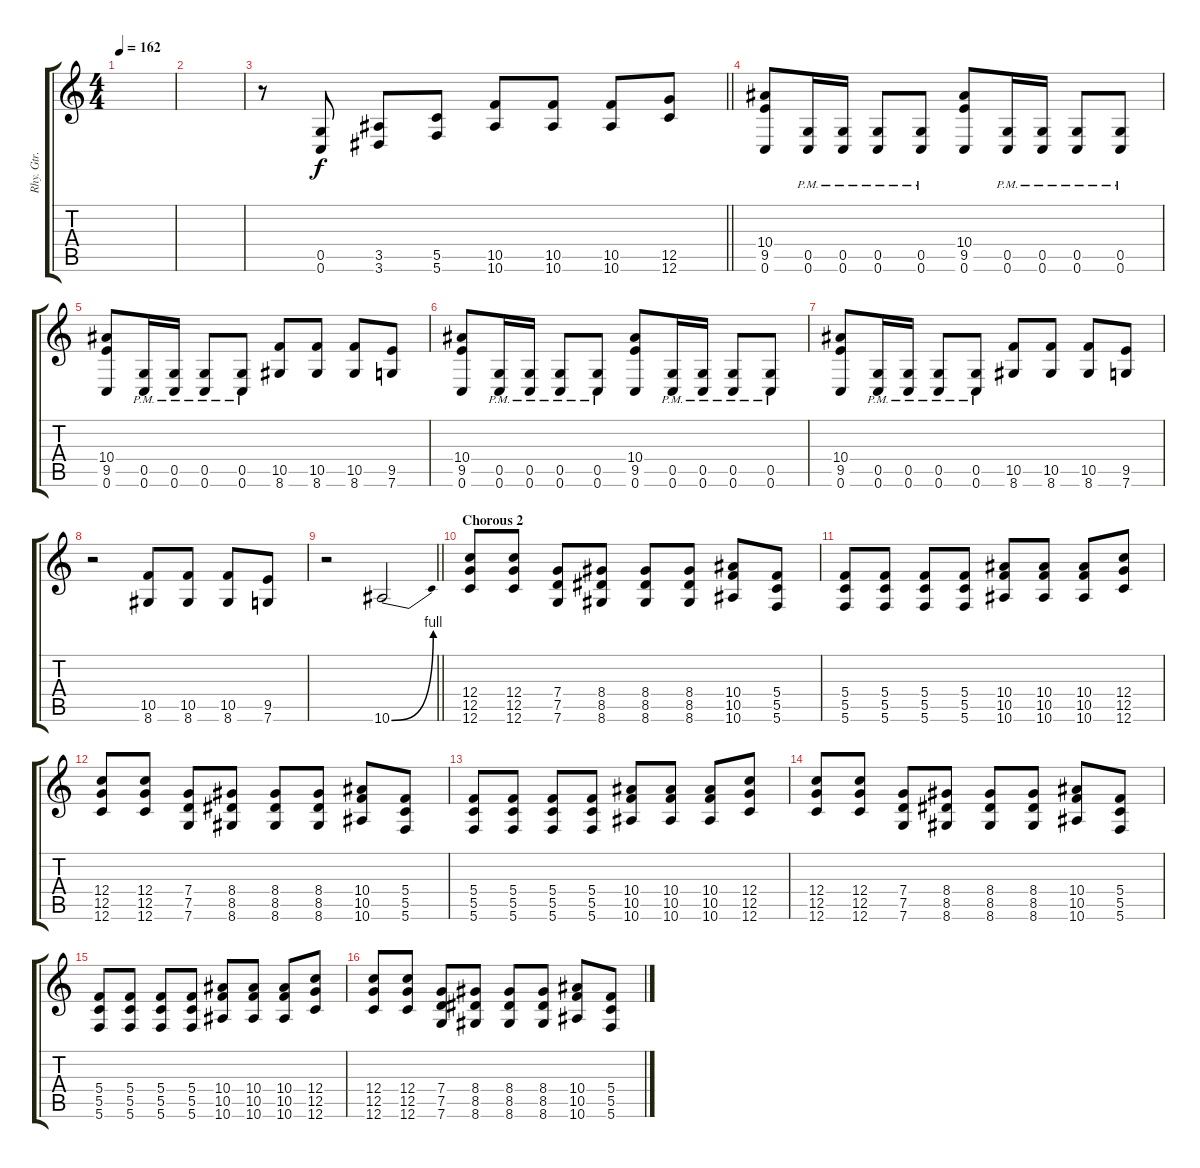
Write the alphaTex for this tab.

\track ("Rhy. Gtr. 2" "Rhy. Gtr. ") {instrument distortionguitar}
\staff {score tabs}
\tuning (D4 A3 F3 C3 G2 C2) {hide}
\ts (4 4)
\tempo 162
\clef g2
\ks c
|
|
\barLineRight lightlight
r.8 (0.5 0.6).8 (3.5 3.6).8 (5.5 5.6).8 (10.5 10.6).8 (10.5 10.6).8 (10.5 10.6).8 (12.5 12.6).8 |
\section ("" "")
(10.4 9.5 0.6).8 (0.5{pm} 0.6{pm}).16 (0.5{pm} 0.6{pm}).16 (0.5{pm} 0.6{pm}).8 (0.5{pm} 0.6{pm}).8 (10.4 9.5 0.6).8 (0.5{pm} 0.6{pm}).16 (0.5{pm} 0.6{pm}).16 (0.5{pm} 0.6{pm}).8 (0.5{pm} 0.6{pm}).8 |
(10.4 9.5 0.6).8 (0.5{pm} 0.6{pm}).16 (0.5{pm} 0.6{pm}).16 (0.5{pm} 0.6{pm}).8 (0.5{pm} 0.6{pm}).8 (10.5 8.6).8 (10.5 8.6).8 (10.5 8.6).8 (9.5 7.6).8 |
(10.4 9.5 0.6).8 (0.5{pm} 0.6{pm}).16 (0.5{pm} 0.6{pm}).16 (0.5{pm} 0.6{pm}).8 (0.5{pm} 0.6{pm}).8 (10.4 9.5 0.6).8 (0.5{pm} 0.6{pm}).16 (0.5{pm} 0.6{pm}).16 (0.5{pm} 0.6{pm}).8 (0.5{pm} 0.6{pm}).8 |
(10.4 9.5 0.6).8 (0.5{pm} 0.6{pm}).16 (0.5{pm} 0.6{pm}).16 (0.5{pm} 0.6{pm}).8 (0.5{pm} 0.6{pm}).8 (10.5 8.6).8 (10.5 8.6).8 (10.5 8.6).8 (9.5 7.6).8 |
r.2 (10.5 8.6).8 (10.5 8.6).8 (10.5 8.6).8 (9.5 7.6).8 |
\barLineRight lightlight
r.2 10.6{be (bend 0 0 60 4)}.2 |
\section ("" "Chorous 2")
(12.4 12.5 12.6).8 (12.4 12.5 12.6).8 (7.4 7.5 7.6).8 (8.4 8.5 8.6).8 (8.4 8.5 8.6).8 (8.4 8.5 8.6).8 (10.4 10.5 10.6).8 (5.4 5.5 5.6).8 |
(5.4 5.5 5.6).8 (5.4 5.5 5.6).8 (5.4 5.5 5.6).8 (5.4 5.5 5.6).8 (10.4 10.5 10.6).8 (10.4 10.5 10.6).8 (10.4 10.5 10.6).8 (12.4 12.5 12.6).8 |
(12.4 12.5 12.6).8 (12.4 12.5 12.6).8 (7.4 7.5 7.6).8 (8.4 8.5 8.6).8 (8.4 8.5 8.6).8 (8.4 8.5 8.6).8 (10.4 10.5 10.6).8 (5.4 5.5 5.6).8 |
(5.4 5.5 5.6).8 (5.4 5.5 5.6).8 (5.4 5.5 5.6).8 (5.4 5.5 5.6).8 (10.4 10.5 10.6).8 (10.4 10.5 10.6).8 (10.4 10.5 10.6).8 (12.4 12.5 12.6).8 |
(12.4 12.5 12.6).8 (12.4 12.5 12.6).8 (7.4 7.5 7.6).8 (8.4 8.5 8.6).8 (8.4 8.5 8.6).8 (8.4 8.5 8.6).8 (10.4 10.5 10.6).8 (5.4 5.5 5.6).8 |
(5.4 5.5 5.6).8 (5.4 5.5 5.6).8 (5.4 5.5 5.6).8 (5.4 5.5 5.6).8 (10.4 10.5 10.6).8 (10.4 10.5 10.6).8 (10.4 10.5 10.6).8 (12.4 12.5 12.6).8 |
(12.4 12.5 12.6).8 (12.4 12.5 12.6).8 (7.4 7.5 7.6).8 (8.4 8.5 8.6).8 (8.4 8.5 8.6).8 (8.4 8.5 8.6).8 (10.4 10.5 10.6).8 (5.4 5.5 5.6).8
